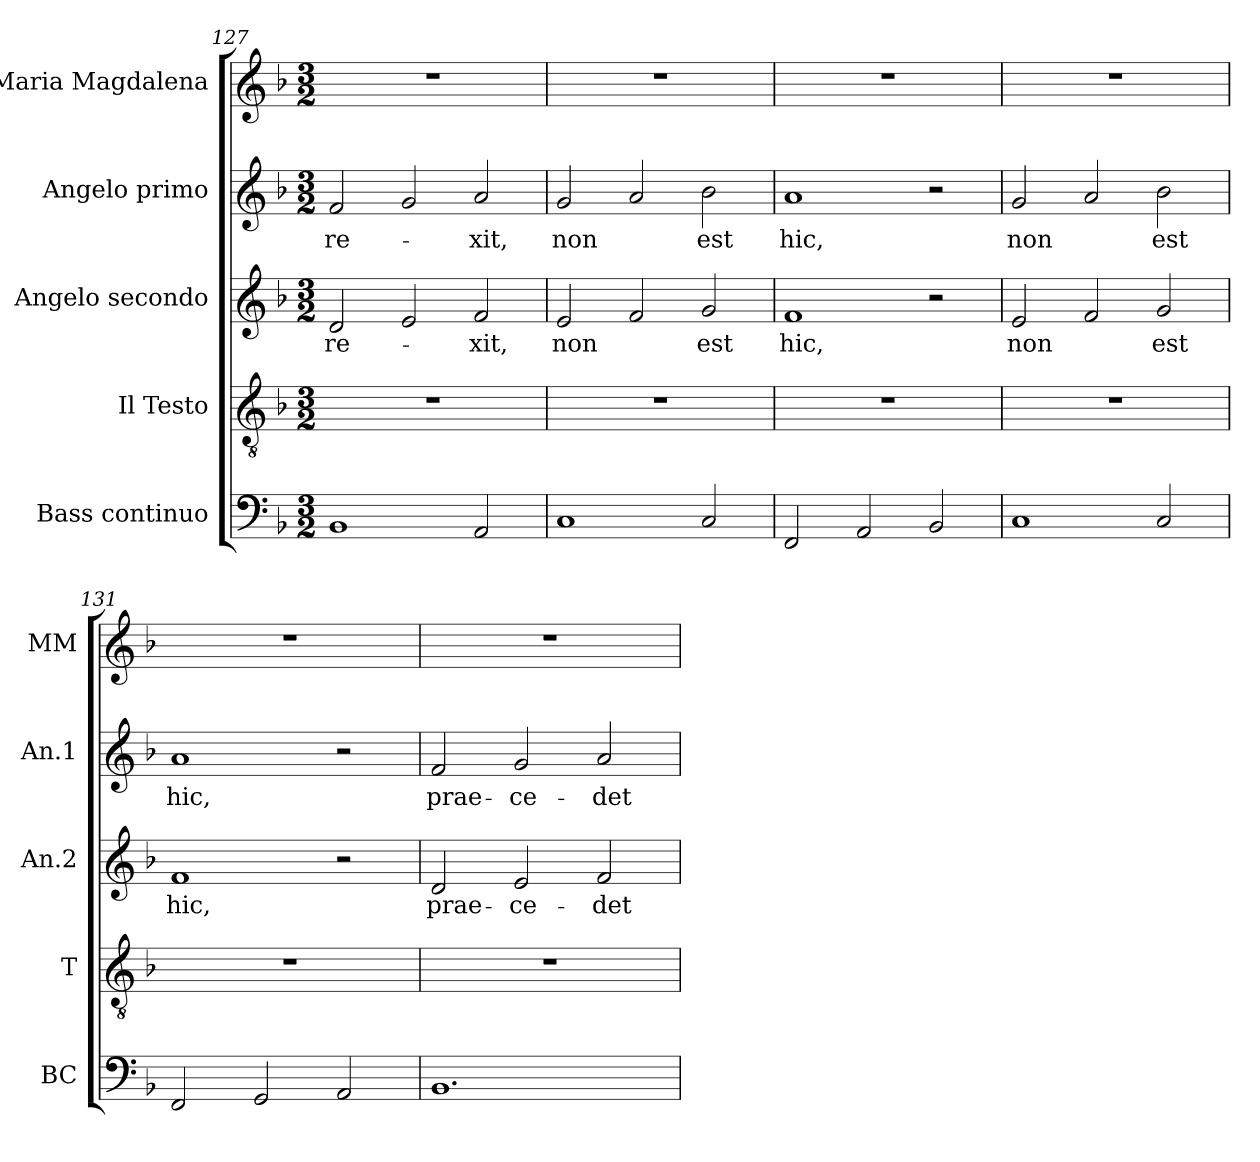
**kern	**kern	**kern	**text	**kern	**text	**kern
*part5	*part4	*part3	*part3	*part2	*part2	*part1
*staff5	*staff4	*staff3	*staff3	*staff2	*staff2	*staff1
*I"Bass continuo	*I"Il Testo	*I"Angelo  secondo	*	*I"Angelo  primo	*	*I"Maria  Magdalena
*I'BC	*I'T	*I'An.2	*	*I'An.1	*	*I'MM
*clefF4	*clefGv2	*clefG2	*	*clefG2	*	*clefG2
*k[b-]	*k[b-]	*k[b-]	*	*k[b-]	*	*k[b-]
*F:	*F:	*F:	*	*F:	*	*F:
*M3/2	*M3/2	*M3/2	*	*M3/2	*	*M3/2
=127	=127	=127	=127	=127	=127	=127
!	!	!	!LO:LY:b	!	!	!
!	!	!	!	!	!LO:LY:b	!
1BB-	1.r	2d/	-re-	2f/	-re-	1.r
.	.	2e/	.	2g/	.	.
!	!	!	!LO:LY:b	!	!	!
!	!	!	!	!	!LO:LY:b	!
2AA/	.	2f/	-xit,	2a/	-xit,	.
=128	=128	=128	=128	=128	=128	=128
!	!	!	!LO:LY:b	!	!	!
!	!	!	!	!	!LO:LY:b	!
1C	1.r	2e/	non	2g/	non	1.r
.	.	2f/	.	2a/	.	.
!	!	!	!LO:LY:b	!	!	!
!	!	!	!	!	!LO:LY:b	!
2C/	.	2g/	est	2b-\	est	.
=129	=129	=129	=129	=129	=129	=129
!	!	!	!LO:LY:b	!	!	!
!	!	!	!	!	!LO:LY:b	!
2FF/	1.r	1f	hic,	1a	hic,	1.r
2AA/	.	.	.	.	.	.
2BB-/	.	2r	.	2r	.	.
=130	=130	=130	=130	=130	=130	=130
!	!	!	!LO:LY:b	!	!	!
!	!	!	!	!	!LO:LY:b	!
1C	1.r	2e/	non	2g/	non	1.r
.	.	2f/	.	2a/	.	.
!	!	!	!LO:LY:b	!	!	!
!	!	!	!	!	!LO:LY:b	!
2C/	.	2g/	est	2b-\	est	.
=131	=131	=131	=131	=131	=131	=131
!	!	!	!LO:LY:b	!	!	!
!	!	!	!	!	!LO:LY:b	!
2FF/	1.r	1f	hic,	1a	hic,	1.r
2GG/	.	.	.	.	.	.
2AA/	.	2r	.	2r	.	.
!!LO:LB:g=z
=132	=132	=132	=132	=132	=132	=132
!	!	!	!LO:LY:b	!	!	!
!	!	!	!	!	!LO:LY:b	!
1.BB-	1.r	2d/	prae-	2f/	prae-	1.r
!	!	!	!LO:LY:b	!	!	!
!	!	!	!	!	!LO:LY:b	!
.	.	2e/	-ce-	2g/	-ce-	.
!	!	!	!LO:LY:b	!	!	!
!	!	!	!	!	!LO:LY:b	!
.	.	2f/	-det	2a/	-det	.
=	=	=	=	=	=	=
*-	*-	*-	*-	*-	*-	*-
